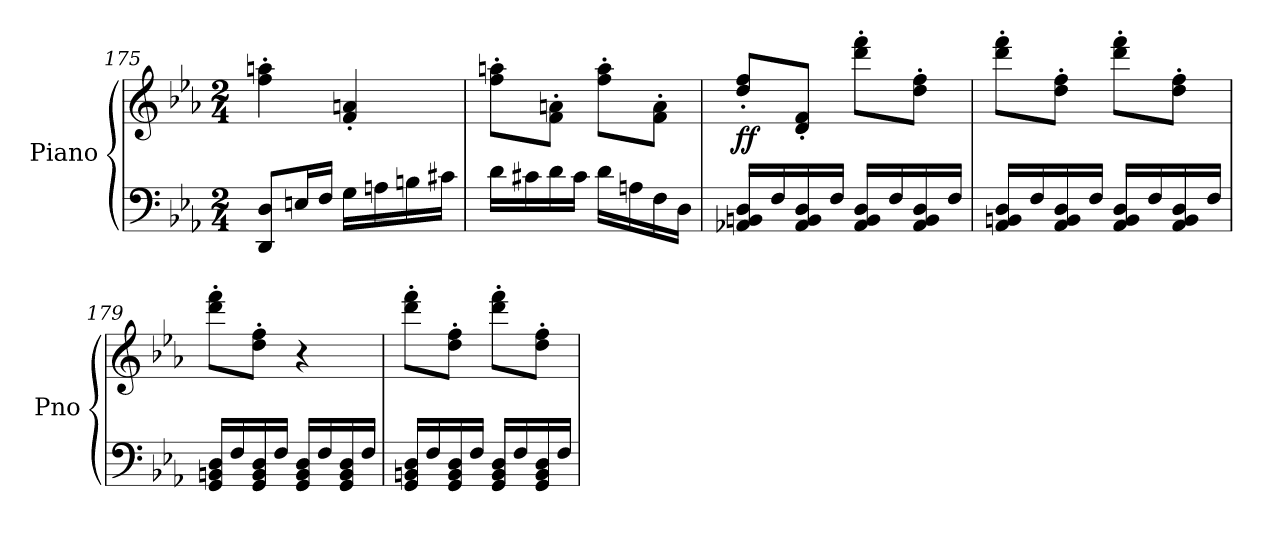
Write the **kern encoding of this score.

**kern	**kern	**dynam
*part1	*part1	*part1
*staff2	*staff1	*staff1/2
*I"Piano	*	*
*I'Pno	*	*
*clefF4	*clefG2	*
*k[b-e-a-]	*k[b-e-a-]	*
*M2/4	*M2/4	*
=175	=175	=175
8DD/ 8D/L	4ff\' 4aan\'	.
16En/L	.	.
16F/JJ	.	.
16G\LL	4f/' 4an/'	.
16An\	.	.
16Bn\	.	.
16c#X\JJ	.	.
=176	=176	=176
16d\LL	8ff\' 8aan\'L	.
16c#X\	.	.
16d\	8f\' 8an\'J	.
16c#\JJ	.	.
16d\LL	8ff\' 8aa\'L	.
16An\	.	.
16F\	8f\' 8a\'J	.
16D\JJ	.	.
=177	=177	=177
!	!	!LO:DY:b
16AA-X/ 16BBn/ 16D/LL	8dd/' 8ff/'L	ff
16F/	.	.
16AA-/ 16BB/ 16D/	8d/' 8f/'J	.
16F/JJ	.	.
16AA-/ 16BB/ 16D/LL	8ddd\' 8fff\'L	.
16F/	.	.
16AA-/ 16BB/ 16D/	8dd\' 8ff\'J	.
16F/JJ	.	.
!!LO:LB:g=z
=178	=178	=178
16AA-/ 16BBn/ 16D/LL	8ddd\' 8fff\'L	.
16F/	.	.
16AA-/ 16BB/ 16D/	8dd\' 8ff\'J	.
16F/JJ	.	.
16AA-/ 16BB/ 16D/LL	8ddd\' 8fff\'L	.
16F/	.	.
16AA-/ 16BB/ 16D/	8dd\' 8ff\'J	.
16F/JJ	.	.
=179	=179	=179
16GG/ 16BBn/ 16D/LL	8ddd\' 8fff\'L	.
16F/	.	.
16GG/ 16BB/ 16D/	8dd\' 8ff\'J	.
16F/JJ	.	.
16GG/ 16BB/ 16D/LL	4r	.
16F/	.	.
16GG/ 16BB/ 16D/	.	.
16F/JJ	.	.
=180	=180	=180
16GG/ 16BBn/ 16D/LL	8ddd\' 8fff\'L	.
16F/	.	.
16GG/ 16BB/ 16D/	8dd\' 8ff\'J	.
16F/JJ	.	.
16GG/ 16BB/ 16D/LL	8ddd\' 8fff\'L	.
16F/	.	.
16GG/ 16BB/ 16D/	8dd\' 8ff\'J	.
16F/JJ	.	.
=	=	=
*-	*-	*-
